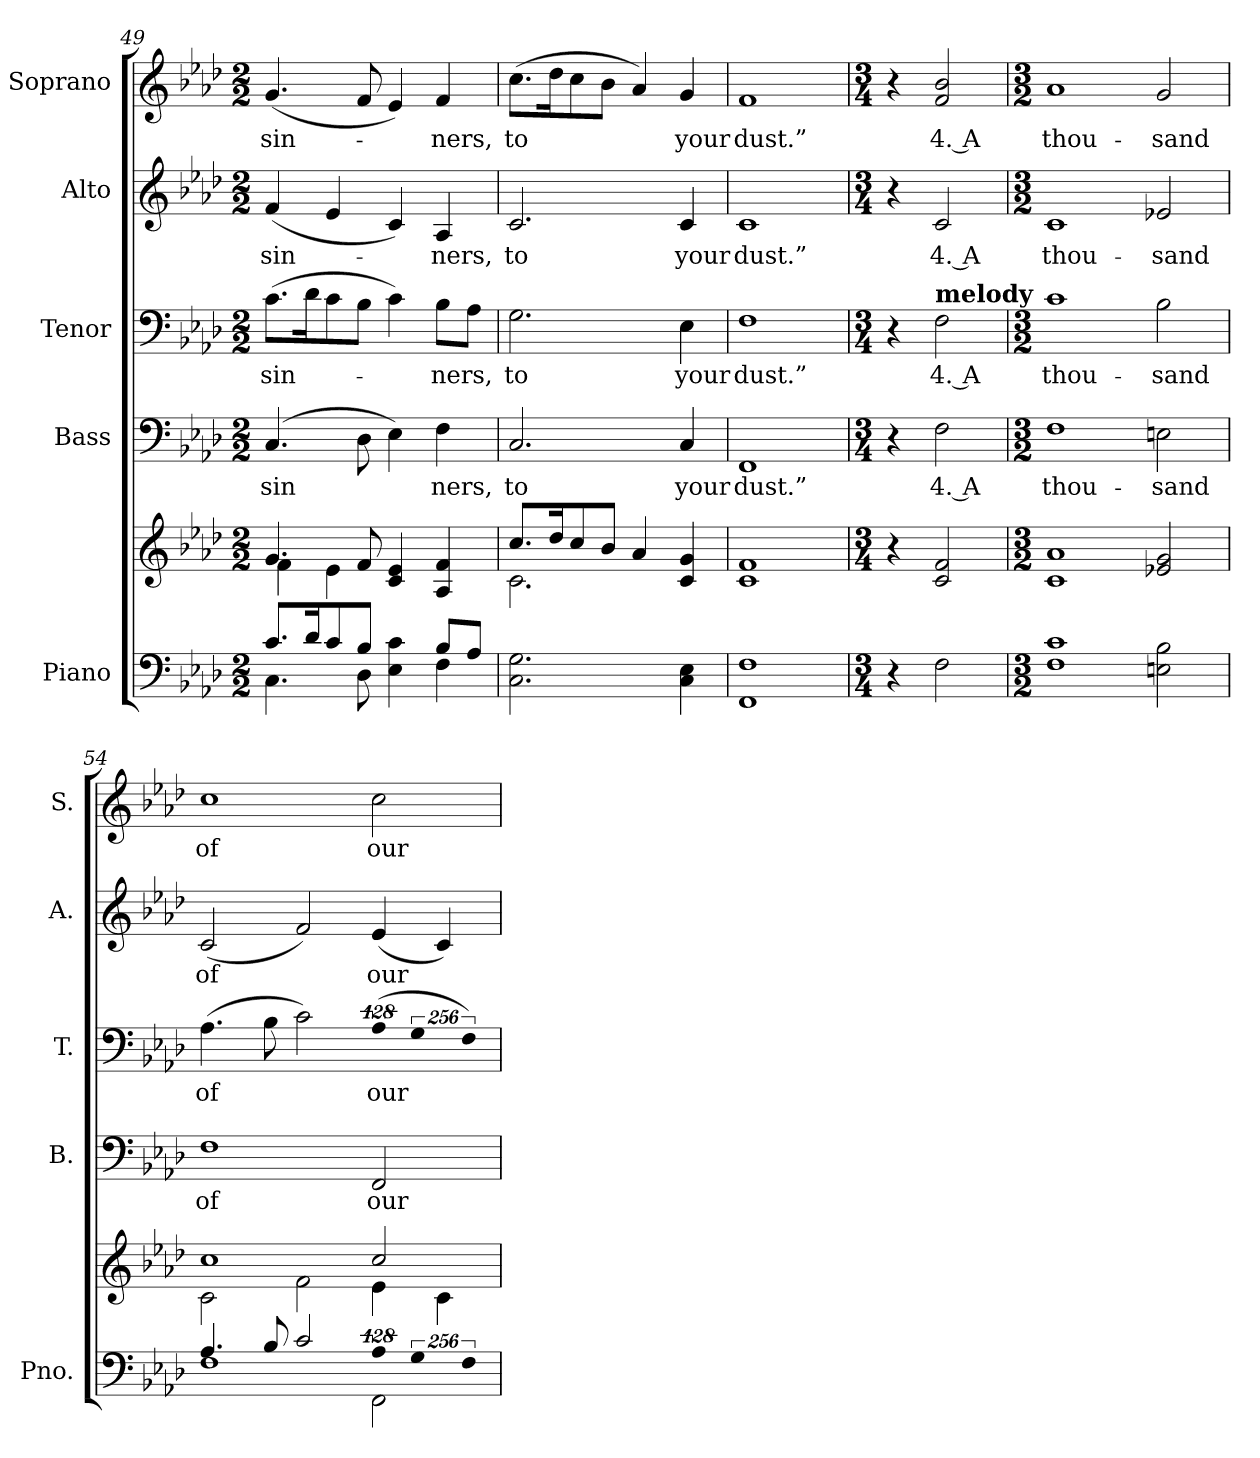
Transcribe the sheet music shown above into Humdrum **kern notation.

**kern	**kern	**kern	**text	**kern	**text	**kern	**text	**kern	**text
*part5	*part5	*part4	*part4	*part3	*part3	*part2	*part2	*part1	*part1
*staff6	*staff5	*staff4	*staff4	*staff3	*staff3	*staff2	*staff2	*staff1	*staff1
*I"Piano	*	*I"Bass	*	*I"Tenor	*	*I"Alto	*	*I"Soprano	*
*I'Pno.	*	*I'B.	*	*I'T.	*	*I'A.	*	*I'S.	*
*clefF4	*clefG2	*clefF4	*	*clefF4	*	*clefG2	*	*clefG2	*
*k[b-e-a-d-]	*k[b-e-a-d-]	*k[b-e-a-d-]	*	*k[b-e-a-d-]	*	*k[b-e-a-d-]	*	*k[b-e-a-d-]	*
*A-:	*A-:	*A-:	*	*A-:	*	*A-:	*	*A-:	*
*M2/2	*M2/2	*M2/2	*	*M2/2	*	*M2/2	*	*M2/2	*
=49	=49	=49	=49	=49	=49	=49	=49	=49	=49
*^	*^	*	*	*	*	*	*	*	*
!	!	!	!	!	!LO:LY:b:color=#000000	!	!	!	!	!	!
!	!	!	!	!	!	!	!LO:LY:b:color=#000000	!	!	!	!
!	!	!	!	!	!	!	!	!	!LO:LY:b:color=#000000	!	!
!	!	!	!	!	!	!	!	!	!	!	!LO:LY:b:color=#000000
8.ci/L	4.Ci\	4.gi/	4fi\	(4.Ci/	sin	(8.ci\L	sin-	(4fi/	sin-	(4.gi/	sin-
16d-i/K	.	.	.	.	.	16d-i\K	.	.	.	.	.
8ci/	.	.	4e-i\	.	.	8ci\	.	4e-i/	.	.	.
8B-i/J	8D-i\	8fi/	.	8D-i\	.	8B-i\J	.	.	.	8fi/	.
4E-i\ 4ci	4ryy	4ci/ 4e-i	2ryy	4E-i\)	.	4ci\)	.	4ci/)	.	4e-i/)	.
!	!	!	!	!	!LO:LY:b:color=#000000	!	!	!	!	!	!
!	!	!	!	!	!	!	!LO:LY:b:color=#000000	!	!	!	!
!	!	!	!	!	!	!	!	!	!LO:LY:b:color=#000000	!	!
!	!	!	!	!	!	!	!	!	!	!	!LO:LY:b:color=#000000
8B-i/L	4Fi\	4A-i/ 4fi	.	4Fi\	ners,	8B-i\L	-ners,	4A-i/	-ners,	4fi/	-ners,
8A-i/J	.	.	.	.	.	8A-i\J	.	.	.	.	.
*v	*v	*	*	*	*	*	*	*	*	*	*
=50	=50	=50	=50	=50	=50	=50	=50	=50	=50	=50
!	!	!	!	!LO:LY:b:color=#000000	!	!	!	!	!	!
!	!	!	!	!	!	!LO:LY:b:color=#000000	!	!	!	!
!	!	!	!	!	!	!	!	!LO:LY:b:color=#000000	!	!
!	!	!	!	!	!	!	!	!	!	!LO:LY:b:color=#000000
2.Ci\ 2.Gi	8.cci/L	2.ci\	2.Ci/	to	2.Gi\	to	2.ci/	to	(8.cci\L	to
.	16dd-i/K	.	.	.	.	.	.	.	16dd-i\K	.
.	8cci/	.	.	.	.	.	.	.	8cci\	.
.	8b-i/J	.	.	.	.	.	.	.	8b-i\J	.
.	4a-i/	.	.	.	.	.	.	.	4a-i/)	.
!	!	!	!	!LO:LY:b:color=#000000	!	!	!	!	!	!
!	!	!	!	!	!	!LO:LY:b:color=#000000	!	!	!	!
!	!	!	!	!	!	!	!	!LO:LY:b:color=#000000	!	!
!	!	!	!	!	!	!	!	!	!	!LO:LY:b:color=#000000
4Ci\ 4E-i	4ci/ 4gi	4ryy	4Ci/	your	4E-i\	your	4ci/	your	4gi/	your
*	*v	*v	*	*	*	*	*	*	*	*
!!LO:PB:g=z
=51	=51	=51	=51	=51	=51	=51	=51	=51	=51
*	*^	*	*	*	*	*	*	*	*
!	!	!	!	!LO:LY:b:color=#000000	!	!	!	!	!	!
*	*v	*v	*	*	*	*	*	*	*	*
*	*^	*	*	*	*	*	*	*	*
!	!	!	!	!	!	!LO:LY:b:color=#000000	!	!	!	!
*	*v	*v	*	*	*	*	*	*	*	*
*	*^	*	*	*	*	*	*	*	*
!	!	!	!	!	!	!	!	!LO:LY:b:color=#000000	!	!
*	*v	*v	*	*	*	*	*	*	*	*
*	*^	*	*	*	*	*	*	*	*
!	!	!	!	!	!	!	!	!	!	!LO:LY:b:color=#000000
*	*v	*v	*	*	*	*	*	*	*	*
1FFi 1Fi	1ci 1fi	1FFi	dust.”	1Fi	dust.”	1ci	dust.”	1fi	dust.”
=52	=52	=52	=52	=52	=52	=52	=52	=52	=52
*M3/4	*M3/4	*M3/4	*	*M3/4	*	*M3/4	*	*M3/4	*
4r	4r	4r	.	4r	.	4r	.	4r	.
!	!	!	!LO:LY:b:color=#000000	!	!	!	!	!	!
!	!	!	!	!	!LO:LY:b:color=#000000	!	!	!	!
!	!	!	!	!	!	!	!LO:LY:b:color=#000000	!	!
!	!	!	!	!LO:TX:a:B:t=melody	!	!	!	!	!
!	!	!	!	!	!	!	!	!	!LO:LY:b:color=#000000
2Fi\	2ci/ 2fi	2Fi\	4. A	2Fi\	4. A	2ci/	4. A	2fi/ 2b-i	4. A
=53	=53	=53	=53	=53	=53	=53	=53	=53	=53
*M3/2	*M3/2	*M3/2	*	*M3/2	*	*M3/2	*	*M3/2	*
!	!	!	!LO:LY:b:color=#000000	!	!	!	!	!	!
!	!	!	!	!	!LO:LY:b:color=#000000	!	!	!	!
!	!	!	!	!	!	!	!LO:LY:b:color=#000000	!	!
!	!	!	!	!	!	!	!	!	!LO:LY:b:color=#000000
1Fi 1ci	1ci 1a-i	1Fi	thou-	1ci	thou-	1ci	thou-	1a-i	thou-
!	!	!	!LO:LY:b:color=#000000	!	!	!	!	!	!
!	!	!	!	!	!LO:LY:b:color=#000000	!	!	!	!
!	!	!	!	!	!	!	!LO:LY:b:color=#000000	!	!
!	!	!	!	!	!	!	!	!	!LO:LY:b:color=#000000
2Eni\ 2B-i	2e-Xi/ 2gi	2Eni\	-sand	2B-i\	-sand	2e-Xi/	-sand	2gi/	-sand
=54	=54	=54	=54	=54	=54	=54	=54	=54	=54
*^	*^	*	*	*	*	*	*	*	*
!	!	!	!	!	!LO:LY:b:color=#000000	!	!	!	!	!	!
!	!	!	!	!	!	!	!LO:LY:b:color=#000000	!	!	!	!
!	!	!	!	!	!	!	!	!	!LO:LY:b:color=#000000	!	!
!	!	!	!	!	!	!	!	!	!	!	!LO:LY:b:color=#000000
4.A-i/	1Fi	1cci	2ci\	1Fi	of	(4.A-i\	of	(2ci/	of	1cci	of
8B-i/	.	.	.	.	.	8B-i\	.	.	.	.	.
2ci/	.	.	2fi\	.	.	2ci\)	.	2fi/)	.	.	.
!LO:N:vis=4	!	!	!	!	!	!	!	!	!	!	!
!	!	!	!	!	!LO:LY:b:color=#000000	!LO:N:vis=4	!	!	!	!	!
!	!	!	!	!	!	!	!LO:LY:b:color=#000000	!	!	!	!
!	!	!	!	!	!	!	!	!	!LO:LY:b:color=#000000	!	!
!	!	!	!	!	!	!	!	!	!	!	!LO:LY:b:color=#000000
512%85A-i/	2FFi\	2cci/	4e-i\	2FFi/	our	(512%85A-i\	our	(4e-i/	our	2cci\	our
!LO:N:vis=4	!	!	!	!	!	!LO:N:vis=4	!	!	!	!	!
1024%171Gi/	.	.	.	.	.	1024%171Gi\	.	.	.	.	.
.	.	.	4ci\	.	.	.	.	4ci/)	.	.	.
!LO:N:vis=4	!	!	!	!	!	!LO:N:vis=4	!	!	!	!	!
1024%171Fi/	.	.	.	.	.	1024%171Fi\)	.	.	.	.	.
*v	*v	*	*	*	*	*	*	*	*	*	*
*	*v	*v	*	*	*	*	*	*	*	*
=	=	=	=	=	=	=	=	=	=
*-	*-	*-	*-	*-	*-	*-	*-	*-	*-
